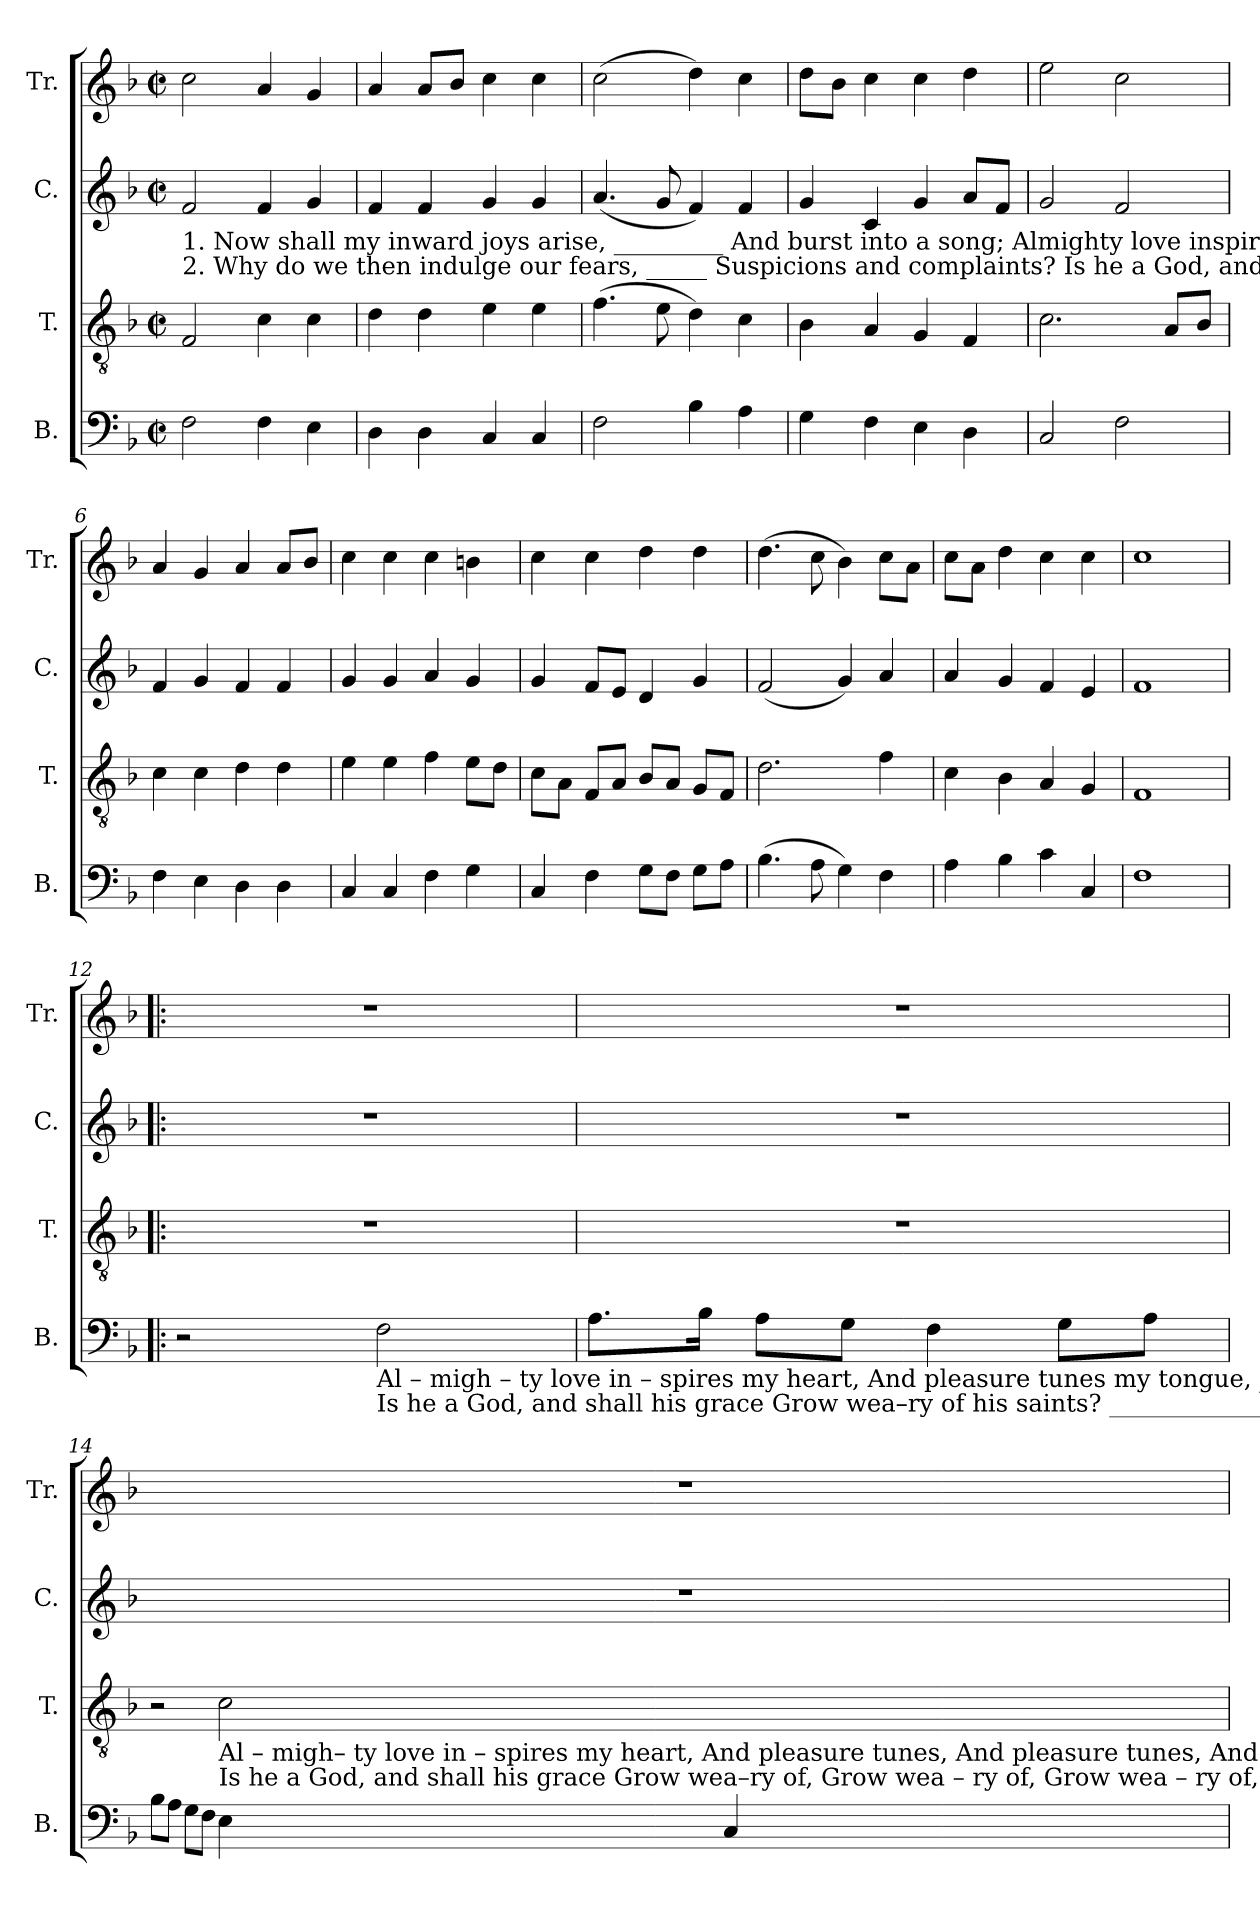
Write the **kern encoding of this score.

**kern	**kern	**kern	**kern
*part4	*part3	*part2	*part1
*staff4	*staff3	*staff2	*staff1
*I"B.	*I"T.	*I"C.	*I"Tr.
*I'B.	*I'T.	*I'C.	*I'Tr.
*clefF4	*clefGv2	*clefG2	*clefG2
*k[b-]	*k[b-]	*k[b-]	*k[b-]
*M2/2	*M2/2	*M2/2	*M2/2
*met(c|)	*met(c|)	*met(c|)	*met(c|)
*MM120	*MM120	*MM120	*MM120
=1	=1	=1	=1
!	!	!LO:TX:b:t=1. Now shall my inward joys arise, _________  And burst into a      song;   Almighty love inspires my heart, And   plea – sure  tunes my   tongue,  And pleasure tunes my tongue.	!
!	!	!LO:TX:b:t=2. Why do we then indulge our fears, _____ Suspicions and complaints?  Is he a God, and shall his grace    Grow wea – ry     of        his   saints?  Grow    weary  of  his  saints?	!
2F!\	2F!/	2f!/	2cc!\
4F!\	4c!\	4f!/	4a!/
4E!\	4c!\	4g!/	4g!/
=2	=2	=2	=2
4D!\	4d!\	4f!/	4a!/
4D!\	4d!\	4f!/	8a!/L
.	.	.	8b-!/J
4C!/	4e!\	4g!/	4cc!\
4C!/	4e!\	4g!/	4cc!\
=3	=3	=3	=3
2F!\	(4.f!\	(4.a!/	(2cc!\
.	8e!\	8g!/	.
4B-!\	4d!\)	4f!/)	4dd!\)
4A!\	4c!\	4f!/	4cc!\
=4	=4	=4	=4
4G!\	4B-!\	4g!/	8dd!\L
.	.	.	8b-!\J
4F!\	4A!/	4c!/	4cc!\
4E!\	4G!/	4g!/	4cc!\
4D!\	4F!/	8a!/L	4dd!\
.	.	8f!/J	.
=5	=5	=5	=5
2C!/	2.c!\	2g!/	2ee!\
2F!\	.	2f!/	2cc!\
.	8A!/L	.	.
.	8B-!/J	.	.
=6	=6	=6	=6
4F!\	4c!\	4f!/	4a!/
4E!\	4c!\	4g!/	4g!/
4D!\	4d!\	4f!/	4a!/
4D!\	4d!\	4f!/	8a!/L
.	.	.	8b-!/J
=7	=7	=7	=7
4C!/	4e!\	4g!/	4cc!\
4C!/	4e!\	4g!/	4cc!\
4F!\	4f!\	4a!/	4cc!\
4G!\	8e!\L	4g!/	4bn!\
.	8d!\J	.	.
=8	=8	=8	=8
4C!/	8c!\L	4g!/	4cc!\
.	8A!\J	.	.
4F!\	8F!/L	8f!/L	4cc!\
.	8A!/J	8e!/J	.
8G!\L	8B-!/L	4d!/	4dd!\
8F!\J	8A!/J	.	.
8G!\L	8G!/L	4g!/	4dd!\
8A!\J	8F!/J	.	.
=9	=9	=9	=9
(4.B-!\	2.d!\	(2f!/	(4.dd!\
8A!\	.	.	8cc!\
4G!\)	.	4g!/)	4b-!\)
4F!\	4f!\	4a!/	8cc!\L
.	.	.	8a!\J
=10	=10	=10	=10
4A!\	4c!\	4a!/	8cc!\L
.	.	.	8a!\J
4B-!\	4B-!\	4g!/	4dd!\
4c!\	4A!/	4f!/	4cc!\
4C!/	4G!/	4e!/	4cc!\
=11	=11	=11	=11
1F!	1F!	1f!	1cc!
!!LO:LB:g=z
=12!|:	=12!|:	=12!|:	=12!|:
2r	1r	1r	1r
!LO:TX:b:t=Al   –   migh – ty  love  in  –  spires my heart, And pleasure  tunes   my       tongue, _______________________________          Al    –    migh  –  ty    love  in – spires my heart,  And	!	!	!
!LO:TX:b:t=Is       he          a     God, and    shall   his  grace  Grow wea–ry  of        his       saints? _______________________________           Is           he           a      God, and   shall   his grace  Grow	!	!	!
2F!\	.	.	.
=13	=13	=13	=13
8.A!\L	1r	1r	1r
16B-!\Jk	.	.	.
8A!\L	.	.	.
8G!\J	.	.	.
4F!\	.	.	.
8G!\L	.	.	.
8A!\J	.	.	.
=14	=14	=14	=14
8B-!\L	2r	1r	1r
8A!\J	.	.	.
8G!\L	.	.	.
8F!\J	.	.	.
!	!LO:TX:b:t=Al     –     migh– ty        love    in   –   spires  my  heart, And pleasure  tunes, And     pleasure     tunes, And   pleasure   tunes,  And	!	!
!	!LO:TX:b:t=Is             he        a          God,  and       shall    his  grace  Grow wea–ry   of,     Grow    wea – ry   of,       Grow wea – ry   of,       Grow	!	!
4E!\	2c!\	.	.
4C!/	.	.	.
=	=	=	=
*-	*-	*-	*-
